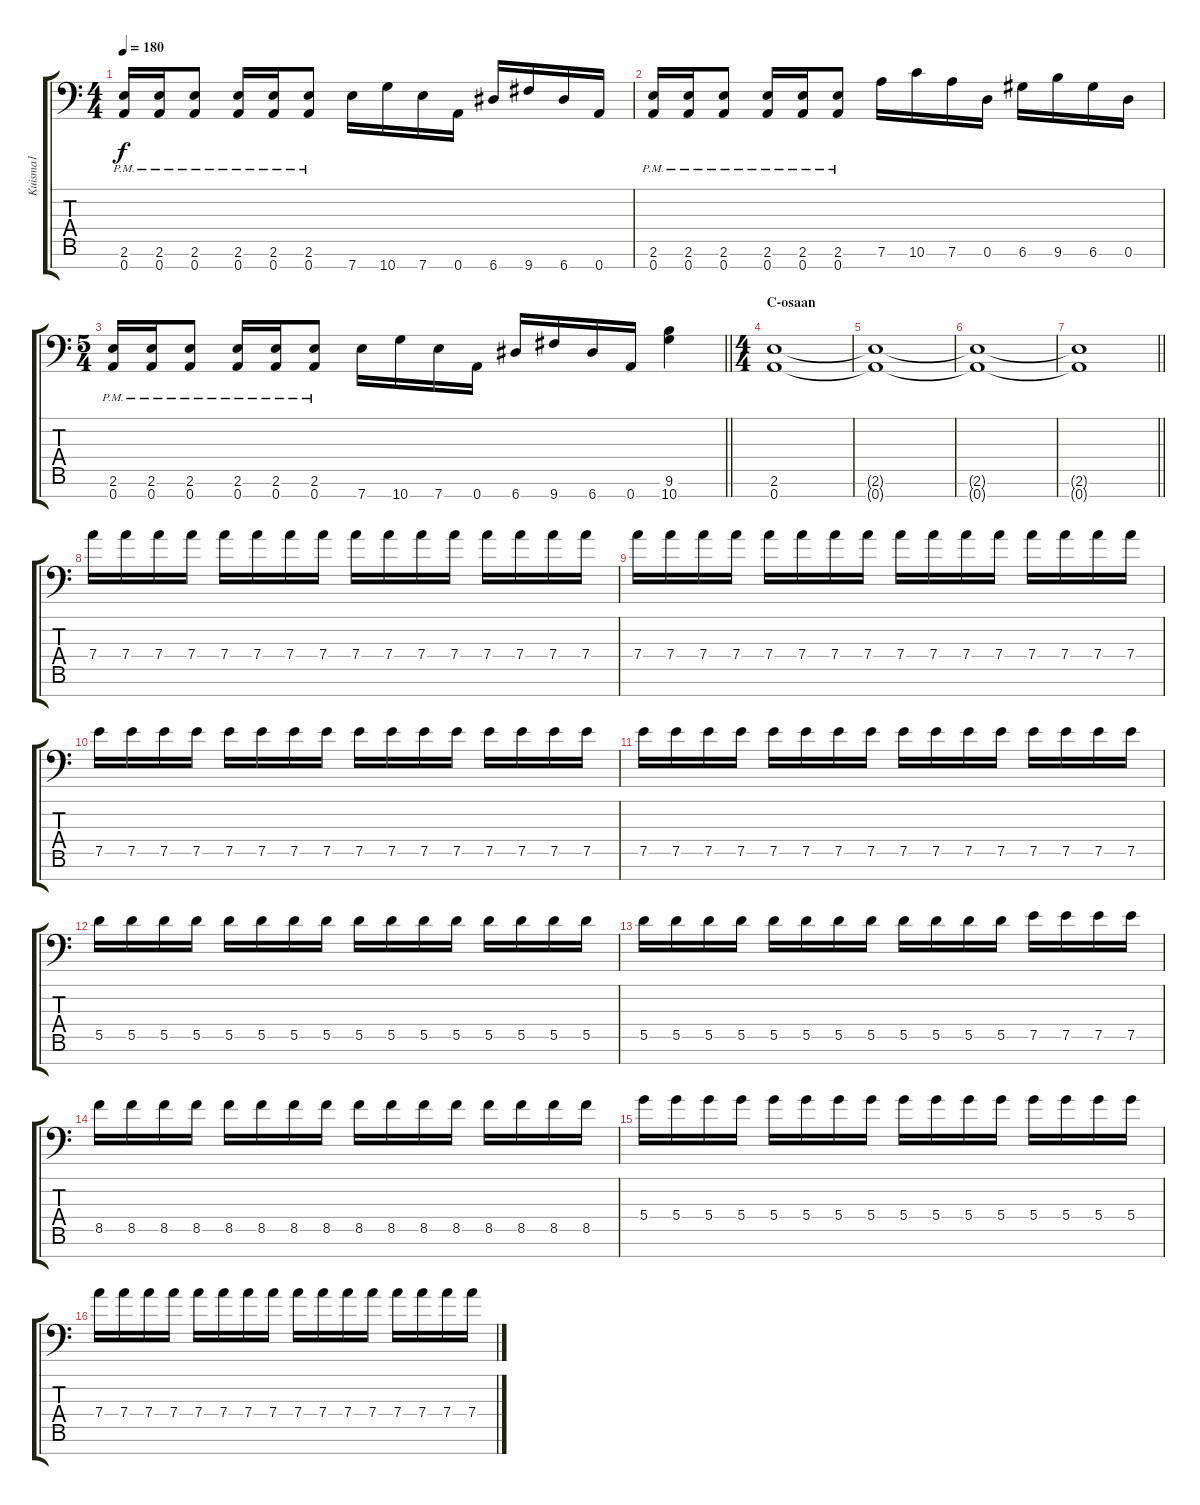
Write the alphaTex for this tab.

\track ("Kuisma1" "Kuisma1") {instrument distortionguitar}
\staff {score tabs}
\tuning (E4 B3 G3 D3 A2 D2 A1) {hide}
\ts (4 4)
\tempo 180
\clef f4
\ks c
(2.6{pm} 0.7{pm}).16{dy f} (2.6{pm} 0.7{pm}).16 (2.6{pm} 0.7{pm}).8 (2.6{pm} 0.7{pm}).16 (2.6{pm} 0.7{pm}).16 (2.6{pm} 0.7{pm}).8 7.7.16 10.7.16 7.7.16 0.7.16 6.7.16 9.7.16 6.7.16 0.7.16 |
(2.6{pm} 0.7{pm}).16 (2.6{pm} 0.7{pm}).16 (2.6{pm} 0.7{pm}).8 (2.6{pm} 0.7{pm}).16 (2.6{pm} 0.7{pm}).16 (2.6{pm} 0.7{pm}).8 7.6.16 10.6.16 7.6.16 0.6.16 6.6.16 9.6.16 6.6.16 0.6.16 |
\ts (5 4)
\barLineRight lightlight
(2.6{pm} 0.7{pm}).16 (2.6{pm} 0.7{pm}).16 (2.6{pm} 0.7{pm}).8 (2.6{pm} 0.7{pm}).16 (2.6{pm} 0.7{pm}).16 (2.6{pm} 0.7{pm}).8 7.7.16 10.7.16 7.7.16 0.7.16 6.7.16 9.7.16 6.7.16 0.7.16 (9.6 10.7).4 |
\ts (4 4)
\section ("" "C-osaan")
(2.6 0.7).1 |
(2.6{t} 0.7{t}).1 |
(2.6{t} 0.7{t}).1 |
\barLineRight lightlight
(2.6{t} 0.7{t}).1 |
\section ("" "")
7.4.16 7.4.16 7.4.16 7.4.16 7.4.16 7.4.16 7.4.16 7.4.16 7.4.16 7.4.16 7.4.16 7.4.16 7.4.16 7.4.16 7.4.16 7.4.16 |
7.4.16 7.4.16 7.4.16 7.4.16 7.4.16 7.4.16 7.4.16 7.4.16 7.4.16 7.4.16 7.4.16 7.4.16 7.4.16 7.4.16 7.4.16 7.4.16 |
7.5.16 7.5.16 7.5.16 7.5.16 7.5.16 7.5.16 7.5.16 7.5.16 7.5.16 7.5.16 7.5.16 7.5.16 7.5.16 7.5.16 7.5.16 7.5.16 |
7.5.16 7.5.16 7.5.16 7.5.16 7.5.16 7.5.16 7.5.16 7.5.16 7.5.16 7.5.16 7.5.16 7.5.16 7.5.16 7.5.16 7.5.16 7.5.16 |
5.5.16 5.5.16 5.5.16 5.5.16 5.5.16 5.5.16 5.5.16 5.5.16 5.5.16 5.5.16 5.5.16 5.5.16 5.5.16 5.5.16 5.5.16 5.5.16 |
5.5.16 5.5.16 5.5.16 5.5.16 5.5.16 5.5.16 5.5.16 5.5.16 5.5.16 5.5.16 5.5.16 5.5.16 7.5.16 7.5.16 7.5.16 7.5.16 |
8.5.16 8.5.16 8.5.16 8.5.16 8.5.16 8.5.16 8.5.16 8.5.16 8.5.16 8.5.16 8.5.16 8.5.16 8.5.16 8.5.16 8.5.16 8.5.16 |
5.4.16 5.4.16 5.4.16 5.4.16 5.4.16 5.4.16 5.4.16 5.4.16 5.4.16 5.4.16 5.4.16 5.4.16 5.4.16 5.4.16 5.4.16 5.4.16 |
7.4.16 7.4.16 7.4.16 7.4.16 7.4.16 7.4.16 7.4.16 7.4.16 7.4.16 7.4.16 7.4.16 7.4.16 7.4.16 7.4.16 7.4.16 7.4.16
